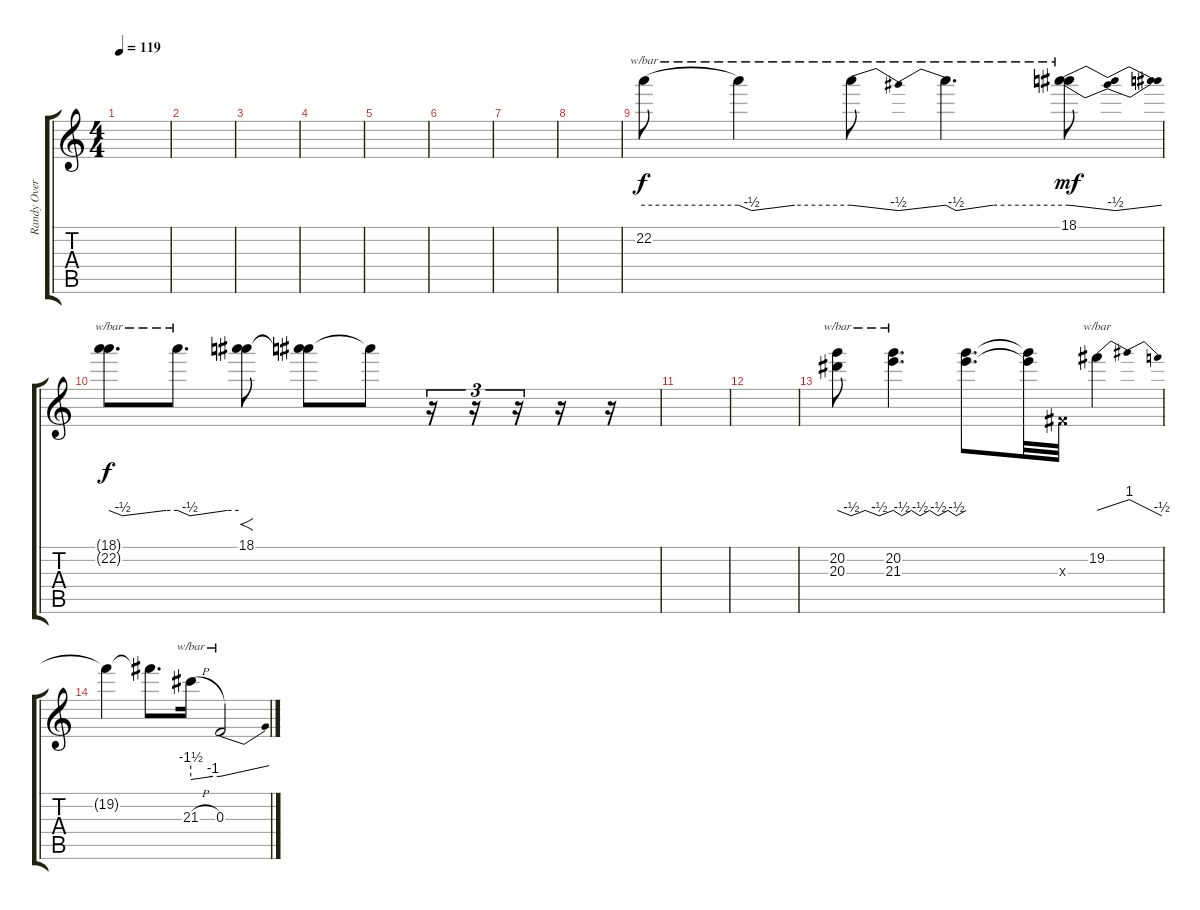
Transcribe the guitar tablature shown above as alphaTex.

\track ("Randy Overtones" "Randy Over") {instrument overdrivenguitar}
\staff {score tabs}
\tuning (E4 B3 G3 D3 A2 E2) {hide}
\ts (4 4)
\tempo 119
\clef g2
\ks c
|
|
|
|
|
|
|
|
22.2.8{tbe (hold default 0 0 60 0) volume 0} 22.2{t}.4{tbe (custom default 0 0 7 -2 30 0 60 0) volume 16} 22.2{t}.8{tbe (dip default 0 0 15 -2 60 0)} 22.2{t}.4{d tbe (custom default 0 0 5 -2 23 0 60 0)} (18.1 22.2{t}).8{tbe (dip default 0 0 15 -2 60 0) dy mf} |
(18.1{t} 22.2{t}).8{d tbe (custom default 0 0 12 -2 50 0 60 0) dy f} 22.2{t}.8{d tbe (custom default 0 0 12 -2 49 0 60 0)} (18.1 22.2{t}).8{f} (18.1{t} 22.2{t}).8 22.2{t}.8 r.16{tu (3 2)} r.16{tu (3 2)} r.16{tu (3 2)} r.16 r.16 |
|
|
(20.2 20.3).8{tbe (custom default 0 0 15 -2 30 0 45 -2 60 0)} (20.2 21.3).4{d tbe (custom default 0 0 7 -2 15 0 22 -2 30 0 37 -2 45 0 52 -2 60 0)} (20.2{t} 21.3{t}).8{d} (20.2{t} 21.3{t}).32 -1.3{x}.32 19.2.4{tbe (dip default 0 0 7 4 60 -2)} |
19.2{t}.4 19.2{t}.8{d} 21.3{h}.16{tbe (custom default 0 -6 45 -4 60 -4)} 0.3.2{tbe (dive default 0 -4 60 0)}
